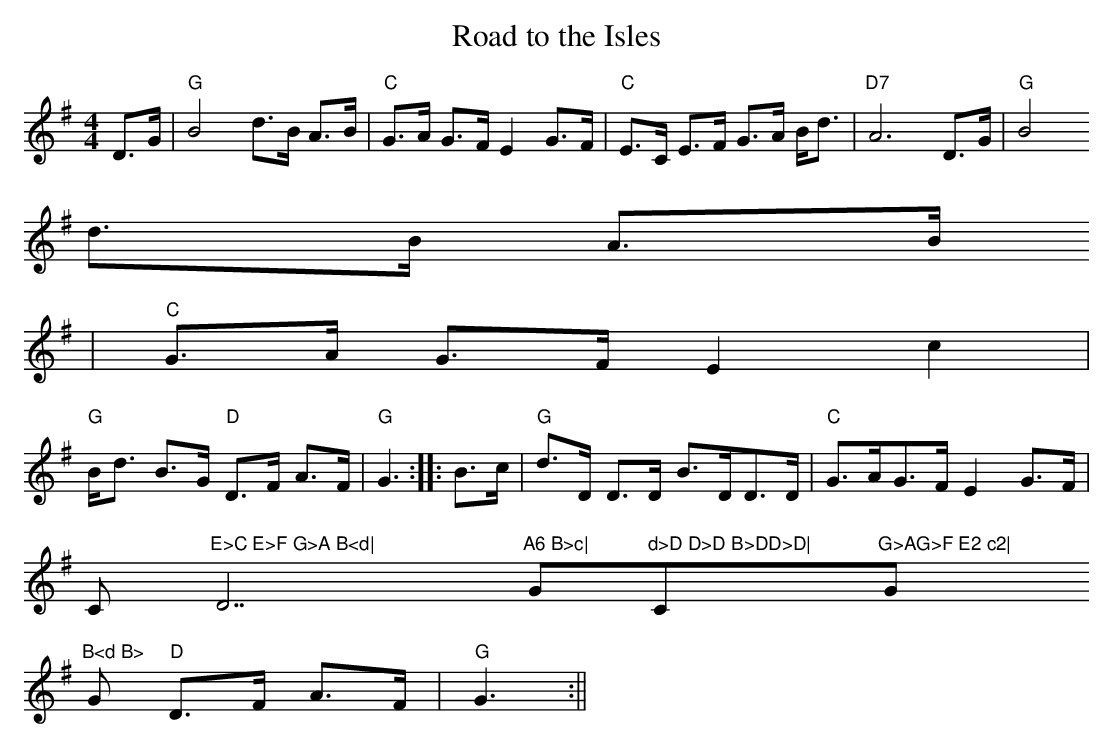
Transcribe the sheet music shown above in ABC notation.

X:1
T:Road to the Isles
M:4/4
L:1/8
K:G
D>G|"G"B4 d>B A>B |"C"G>A G>F E2 G>F|"C"E>C E>F G>A B<d|"D7"A6D>G|"G"B4
d>B A>B
 |"C"G>A G>F E2 c2|
"G"B<d B>G "D"D>F A>F|"G" G3:||:B>c|"G"d>D D>D B>DD>D|"C"G>AG>F E2 G>F|"
C"E>C E>F G>A B<d|"D7"A6 B>c|"G"d>D D>D B>DD>D|"C"G>AG>F E2 c2|"G"B<d B>
G "D"D>F A>F|"G" G3:||
